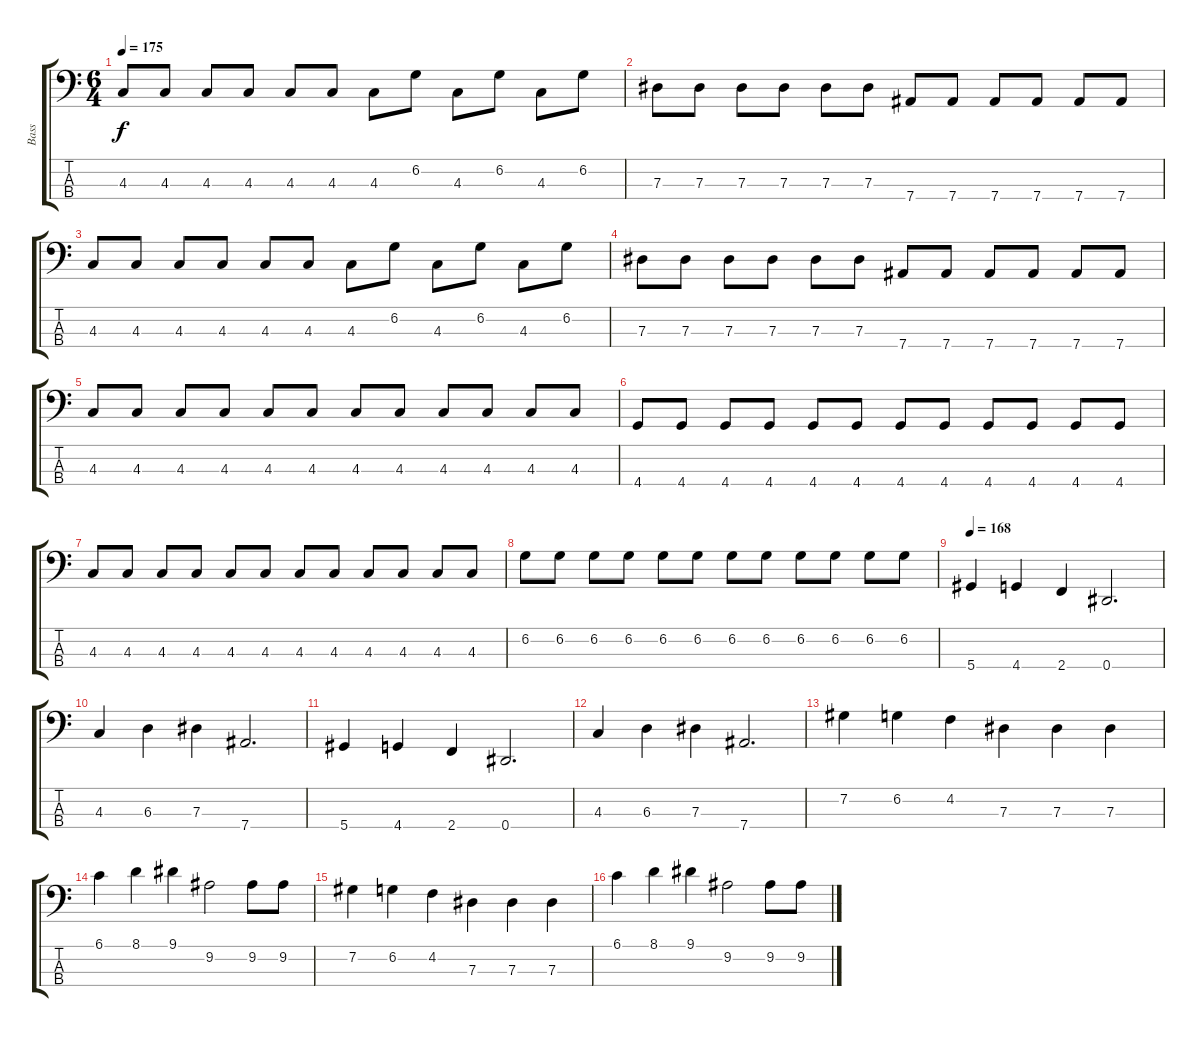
\track ("Bass" "Bass") {instrument electricbasspick}
\staff {score tabs}
\tuning (Gb2 Db2 Ab1 Eb1) {hide}
\ts (6 4)
\tempo 175
\clef f4
\ks c
4.3.8{dy f} 4.3.8 4.3.8 4.3.8 4.3.8 4.3.8 4.3.8 6.2.8 4.3.8 6.2.8 4.3.8 6.2.8 |
7.3.8 7.3.8 7.3.8 7.3.8 7.3.8 7.3.8 7.4.8 7.4.8 7.4.8 7.4.8 7.4.8 7.4.8 |
4.3.8 4.3.8 4.3.8 4.3.8 4.3.8 4.3.8 4.3.8 6.2.8 4.3.8 6.2.8 4.3.8 6.2.8 |
7.3.8 7.3.8 7.3.8 7.3.8 7.3.8 7.3.8 7.4.8 7.4.8 7.4.8 7.4.8 7.4.8 7.4.8 |
4.3.8 4.3.8 4.3.8 4.3.8 4.3.8 4.3.8 4.3.8 4.3.8 4.3.8 4.3.8 4.3.8 4.3.8 |
4.4.8 4.4.8 4.4.8 4.4.8 4.4.8 4.4.8 4.4.8 4.4.8 4.4.8 4.4.8 4.4.8 4.4.8 |
4.3.8 4.3.8 4.3.8 4.3.8 4.3.8 4.3.8 4.3.8 4.3.8 4.3.8 4.3.8 4.3.8 4.3.8 |
6.2.8 6.2.8 6.2.8 6.2.8 6.2.8 6.2.8 6.2.8 6.2.8 6.2.8 6.2.8 6.2.8 6.2.8 |
\tempo 168
5.4.4 4.4.4 2.4.4 0.4.2{d} |
4.3.4 6.3.4 7.3.4 7.4.2{d} |
5.4.4 4.4.4 2.4.4 0.4.2{d} |
4.3.4 6.3.4 7.3.4 7.4.2{d} |
7.2.4 6.2.4 4.2.4 7.3.4 7.3.4 7.3.4 |
6.1.4 8.1.4 9.1.4 9.2.2 9.2.8 9.2.8 |
7.2.4 6.2.4 4.2.4 7.3.4 7.3.4 7.3.4 |
6.1.4 8.1.4 9.1.4 9.2.2 9.2.8 9.2.8
